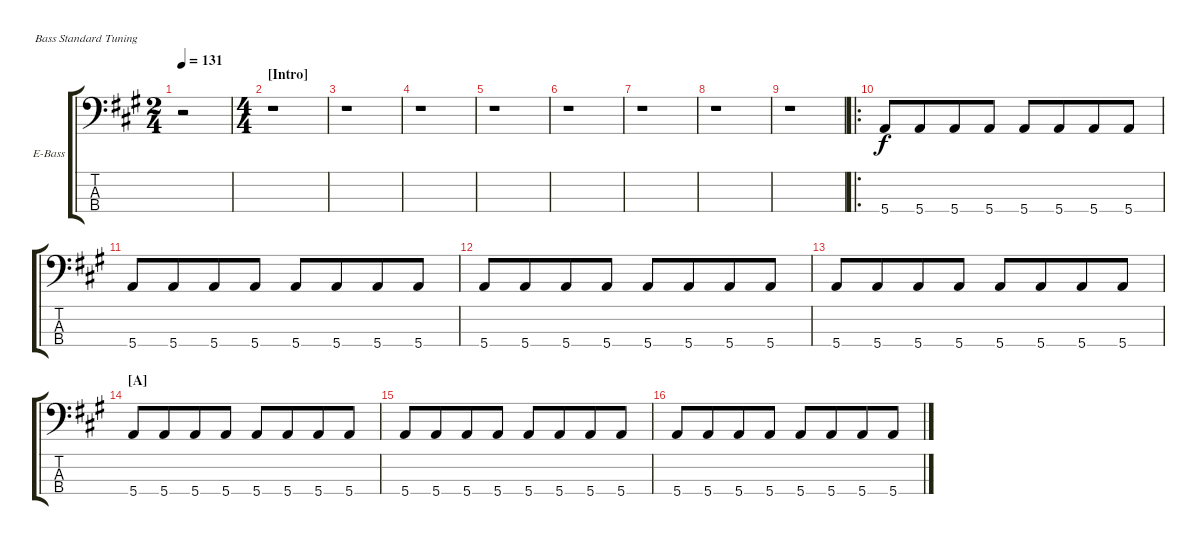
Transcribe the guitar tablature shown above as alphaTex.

\defaultSystemsLayout 4
\bracketExtendMode groupsimilarinstruments
\firstSystemTrackNameOrientation horizontal
\otherSystemsTrackNameOrientation horizontal
\track ("Electric Bass" "E-Bass") {instrument electricbassfinger}
\staff {score tabs}
\tuning (G2 D2 A1 E1)
\ts (2 4)
\tempo 131
\clef f4
\ks a
r.2{dy f instrument electricbassfinger} |
\ts (4 4)
\section ("" "[Intro]")
r.1 |
r.1 |
r.1 |
r.1 |
r.1 |
r.1 |
r.1 |
r.1 |
\ro
5.4.8 5.4.8{beam merge} 5.4.8 5.4.8 5.4.8 5.4.8{beam merge} 5.4.8 5.4.8 |
5.4.8 5.4.8{beam merge} 5.4.8 5.4.8 5.4.8 5.4.8{beam merge} 5.4.8 5.4.8 |
5.4.8 5.4.8{beam merge} 5.4.8 5.4.8 5.4.8 5.4.8{beam merge} 5.4.8 5.4.8 |
5.4.8 5.4.8{beam merge} 5.4.8 5.4.8 5.4.8 5.4.8{beam merge} 5.4.8 5.4.8 |
\section ("" "[A]")
5.4.8 5.4.8{beam merge} 5.4.8 5.4.8 5.4.8 5.4.8{beam merge} 5.4.8 5.4.8 |
5.4.8 5.4.8{beam merge} 5.4.8 5.4.8 5.4.8 5.4.8{beam merge} 5.4.8 5.4.8 |
5.4.8 5.4.8{beam merge} 5.4.8 5.4.8 5.4.8 5.4.8{beam merge} 5.4.8 5.4.8
